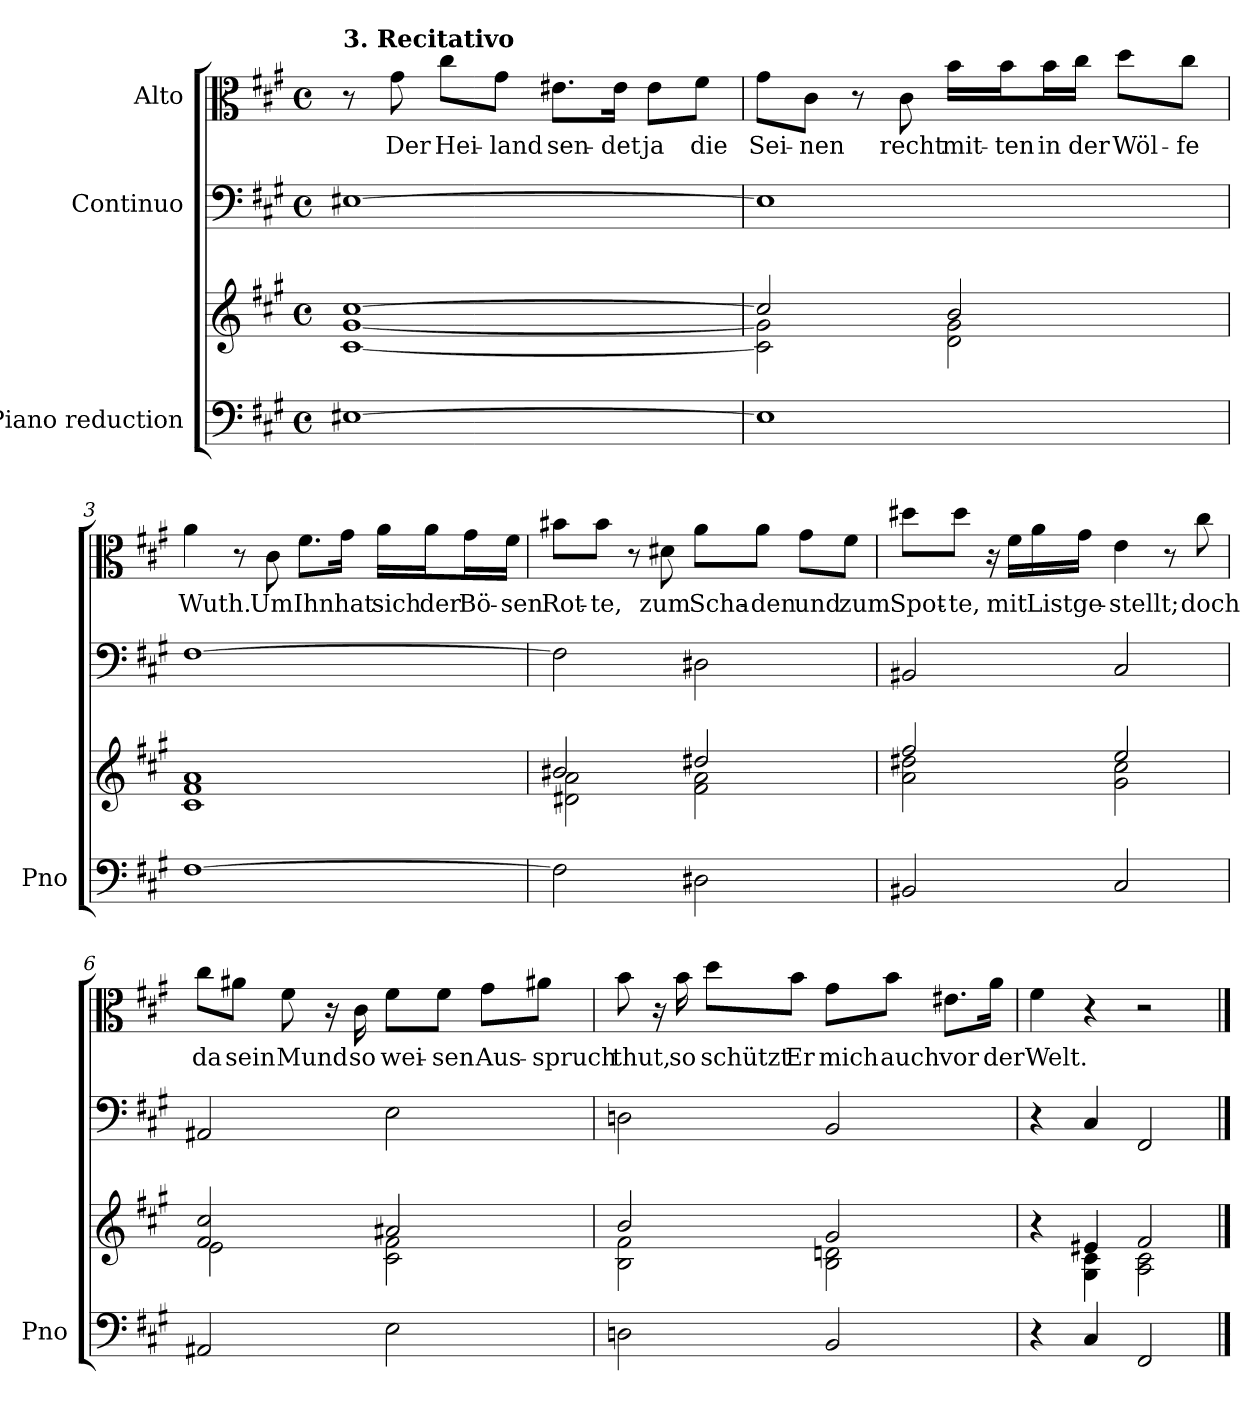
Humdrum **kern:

**kern	**kern	**kern	**kern	**text
*part3	*part3	*part2	*part1	*part1
*staff4	*staff3	*staff2	*staff1	*staff1
*I"Piano reduction	*	*I"Continuo	*I"Alto	*
*I'Pno	*	*	*	*
*clefF4	*clefG2	*clefF4	*clefC3	*
*k[f#c#g#]	*k[f#c#g#]	*k[f#c#g#]	*k[f#c#g#]	*
*M4/4	*M4/4	*M4/4	*M4/4	*
*met(c)	*met(c)	*met(c)	*met(c)	*
=1	=1	=1	=1	=1
*	*^	*	*	*
!	!	!	!	!LO:TX:a:B:t=3. Recitativo	!
[1E#X	[1cc#	[1c# [1g#	[1E#X	8r	.
!	!	!	!	!	!LO:LY:b
.	.	.	.	8g#\	Der
!	!	!	!	!	!LO:LY:b
.	.	.	.	8cc#\L	Hei-
!	!	!	!	!	!LO:LY:b
.	.	.	.	8g#\J	-land
!	!	!	!	!	!LO:LY:b
.	.	.	.	8.e#X\L	sen-
!	!	!	!	!	!LO:LY:b
.	.	.	.	16e#\Jk	-det
!	!	!	!	!	!LO:LY:b
.	.	.	.	8e#\L	ja
!	!	!	!	!	!LO:LY:b
.	.	.	.	8f#\J	die
=2	=2	=2	=2	=2	=2
!	!	!	!	!	!LO:LY:b
1E#]	2cc#/]	2c#\] 2g#\]	1E#]	8g#\L	Sei-
!	!	!	!	!	!LO:LY:b
.	.	.	.	8c#\J	-nen
.	.	.	.	8r	.
!	!	!	!	!	!LO:LY:b
.	.	.	.	8c#\	recht
!	!	!	!	!	!LO:LY:b
.	2b/	2d\ 2g#\	.	16b\LL	mit-
!	!	!	!	!	!LO:LY:b
.	.	.	.	16b\J	-ten
!	!	!	!	!	!LO:LY:b
.	.	.	.	16b\L	in
!	!	!	!	!	!LO:LY:b
.	.	.	.	16cc#\JJ	der
!	!	!	!	!	!LO:LY:b
.	.	.	.	8dd\L	Wöl-
!	!	!	!	!	!LO:LY:b
.	.	.	.	8cc#\J	-fe
=3	=3	=3	=3	=3	=3
!	!	!	!	!	!LO:LY:b
[1F#	1a	1c# 1f#	[1F#	4a\	Wuth.
.	.	.	.	8r	.
!	!	!	!	!	!LO:LY:b
.	.	.	.	8c#\	Um
!	!	!	!	!	!LO:LY:b
.	.	.	.	8.f#\L	Ihn
!	!	!	!	!	!LO:LY:b
.	.	.	.	16g#\Jk	hat
!	!	!	!	!	!LO:LY:b
.	.	.	.	16a\LL	sich
!	!	!	!	!	!LO:LY:b
.	.	.	.	16a\J	der
!	!	!	!	!	!LO:LY:b
.	.	.	.	16g#\L	Bö-
!	!	!	!	!	!LO:LY:b
.	.	.	.	16f#\JJ	-sen
!!LO:LB:g=z
=4	=4	=4	=4	=4	=4
!	!	!	!	!	!LO:LY:b
2F#\]	2b#X/	2d#X\ 2a\	2F#\]	8b#X\L	Rot-
!	!	!	!	!	!LO:LY:b
.	.	.	.	8b#\J	-te,
.	.	.	.	8r	.
!	!	!	!	!	!LO:LY:b
.	.	.	.	8d#X\	zum
!	!	!	!	!	!LO:LY:b
2D#X\	2dd#X/	2f#\ 2a\	2D#X\	8a\L	Scha-
!	!	!	!	!	!LO:LY:b
.	.	.	.	8a\J	-den
!	!	!	!	!	!LO:LY:b
.	.	.	.	8g#\L	und
!	!	!	!	!	!LO:LY:b
.	.	.	.	8f#\J	zum
=5	=5	=5	=5	=5	=5
!	!	!	!	!	!LO:LY:b
2BB#X/	2ff#/	2a\ 2dd#X\	2BB#X/	8dd#X\L	Spot-
!	!	!	!	!	!LO:LY:b
.	.	.	.	8dd#\J	-te,
.	.	.	.	16r	.
!	!	!	!	!	!LO:LY:b
.	.	.	.	16f#\LL	mit
!	!	!	!	!	!LO:LY:b
.	.	.	.	16a\	List
!	!	!	!	!	!LO:LY:b
.	.	.	.	16g#\JJ	ge-
!	!	!	!	!	!LO:LY:b
2C#/	2ee/	2g#\ 2cc#\	2C#/	4e\	-stellt;
.	.	.	.	8r	.
!	!	!	!	!	!LO:LY:b
.	.	.	.	8cc#\	doch
=6	=6	=6	=6	=6	=6
!	!	!	!	!	!LO:LY:b
2AA#X/	2f#/ 2cc#/	2e\	2AA#X/	8cc#\L	da
!	!	!	!	!	!LO:LY:b
.	.	.	.	8a#X\J	sein
!	!	!	!	!	!LO:LY:b
.	.	.	.	8f#\	Mund
.	.	.	.	16r	.
!	!	!	!	!	!LO:LY:b
.	.	.	.	16c#\	so
!	!	!	!	!	!LO:LY:b
2E\	2a#X/	2c#\ 2f#\	2E\	8f#\L	wei-
!	!	!	!	!	!LO:LY:b
.	.	.	.	8f#\J	-sen
!	!	!	!	!	!LO:LY:b
.	.	.	.	8g#\L	Aus-
!	!	!	!	!	!LO:LY:b
.	.	.	.	8a#X\J	-spruch
!!LO:LB:g=z
=7	=7	=7	=7	=7	=7
!	!	!	!	!	!LO:LY:b
2Dn\	2b/	2B\ 2f#\	2Dn\	8b\	thut,
.	.	.	.	16r	.
!	!	!	!	!	!LO:LY:b
.	.	.	.	16b\	so
!	!	!	!	!	!LO:LY:b
.	.	.	.	8dd\L	schützt
!	!	!	!	!	!LO:LY:b
.	.	.	.	8b\J	Er
!	!	!	!	!	!LO:LY:b
2BB/	2g#/	2B\ 2dn\	2BB/	8g#\L	mich
!	!	!	!	!	!LO:LY:b
.	.	.	.	8b\J	auch
!	!	!	!	!	!LO:LY:b
.	.	.	.	8.e#X\L	vor
!	!	!	!	!	!LO:LY:b
.	.	.	.	16a\Jk	der
=8	=8	=8	=8	=8	=8
!	!	!	!	!	!LO:LY:b
4r	4r	4ryy	4r	4f#\	Welt.
4C#/	4e#X/	4G#\ 4c#\	4C#/	4r	.
2FF#/	2f#/	2A\ 2c#\	2FF#/	2r	.
*	*v	*v	*	*	*
==	==	==	==	==
*-	*-	*-	*-	*-
